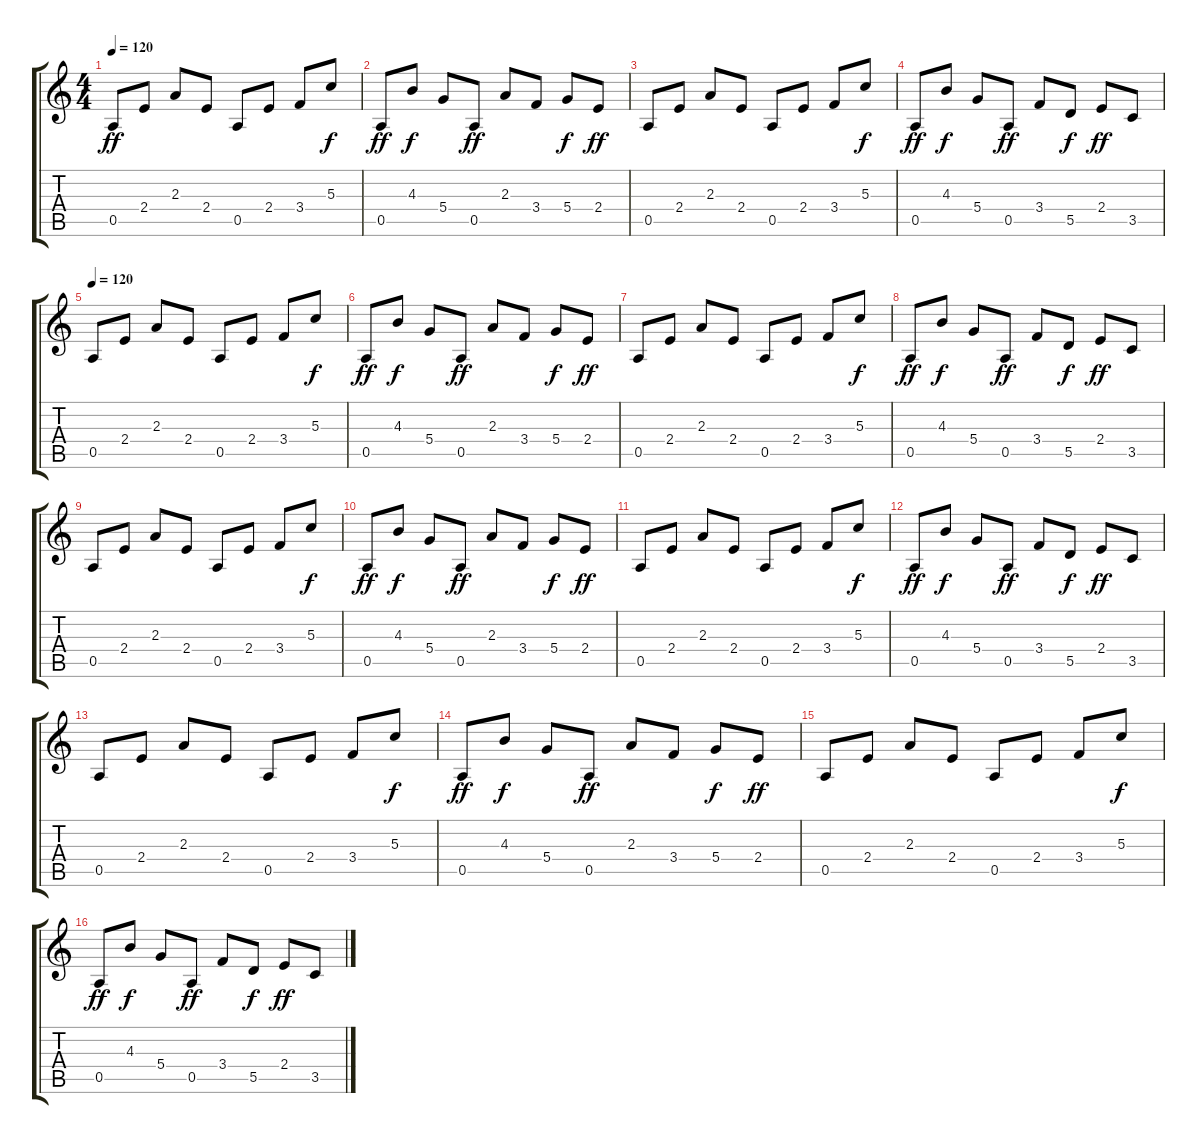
\track "" {instrument overdrivenguitar}
\staff {score tabs}
\tuning (E4 B3 G3 D3 A2 E2) {hide}
\ts (4 4)
\tempo 120
\clef g2
\ks c
0.5.8{dy ff instrument overdrivenguitar} 2.4.8 2.3.8 2.4.8 0.5.8 2.4.8 3.4.8 5.3.8{dy f} |
0.5.8{dy ff} 4.3.8{dy f} 5.4.8 0.5.8{dy ff} 2.3.8 3.4.8 5.4.8{dy f} 2.4.8{dy ff} |
0.5.8 2.4.8 2.3.8 2.4.8 0.5.8 2.4.8 3.4.8 5.3.8{dy f} |
0.5.8{dy ff} 4.3.8{dy f} 5.4.8 0.5.8{dy ff} 3.4.8 5.5.8{dy f} 2.4.8{dy ff} 3.5.8 |
\tempo 120
0.5.8 2.4.8 2.3.8 2.4.8 0.5.8 2.4.8 3.4.8 5.3.8{dy f} |
0.5.8{dy ff} 4.3.8{dy f} 5.4.8 0.5.8{dy ff} 2.3.8 3.4.8 5.4.8{dy f} 2.4.8{dy ff} |
0.5.8 2.4.8 2.3.8 2.4.8 0.5.8 2.4.8 3.4.8 5.3.8{dy f} |
0.5.8{dy ff} 4.3.8{dy f} 5.4.8 0.5.8{dy ff} 3.4.8 5.5.8{dy f} 2.4.8{dy ff} 3.5.8 |
0.5.8 2.4.8 2.3.8 2.4.8 0.5.8 2.4.8 3.4.8 5.3.8{dy f} |
0.5.8{dy ff} 4.3.8{dy f} 5.4.8 0.5.8{dy ff} 2.3.8 3.4.8 5.4.8{dy f} 2.4.8{dy ff} |
0.5.8 2.4.8 2.3.8 2.4.8 0.5.8 2.4.8 3.4.8 5.3.8{dy f} |
0.5.8{dy ff} 4.3.8{dy f} 5.4.8 0.5.8{dy ff} 3.4.8 5.5.8{dy f} 2.4.8{dy ff} 3.5.8 |
0.5.8 2.4.8 2.3.8 2.4.8 0.5.8 2.4.8 3.4.8 5.3.8{dy f} |
0.5.8{dy ff} 4.3.8{dy f} 5.4.8 0.5.8{dy ff} 2.3.8 3.4.8 5.4.8{dy f} 2.4.8{dy ff} |
0.5.8 2.4.8 2.3.8 2.4.8 0.5.8 2.4.8 3.4.8 5.3.8{dy f} |
0.5.8{dy ff} 4.3.8{dy f} 5.4.8 0.5.8{dy ff} 3.4.8 5.5.8{dy f} 2.4.8{dy ff} 3.5.8
